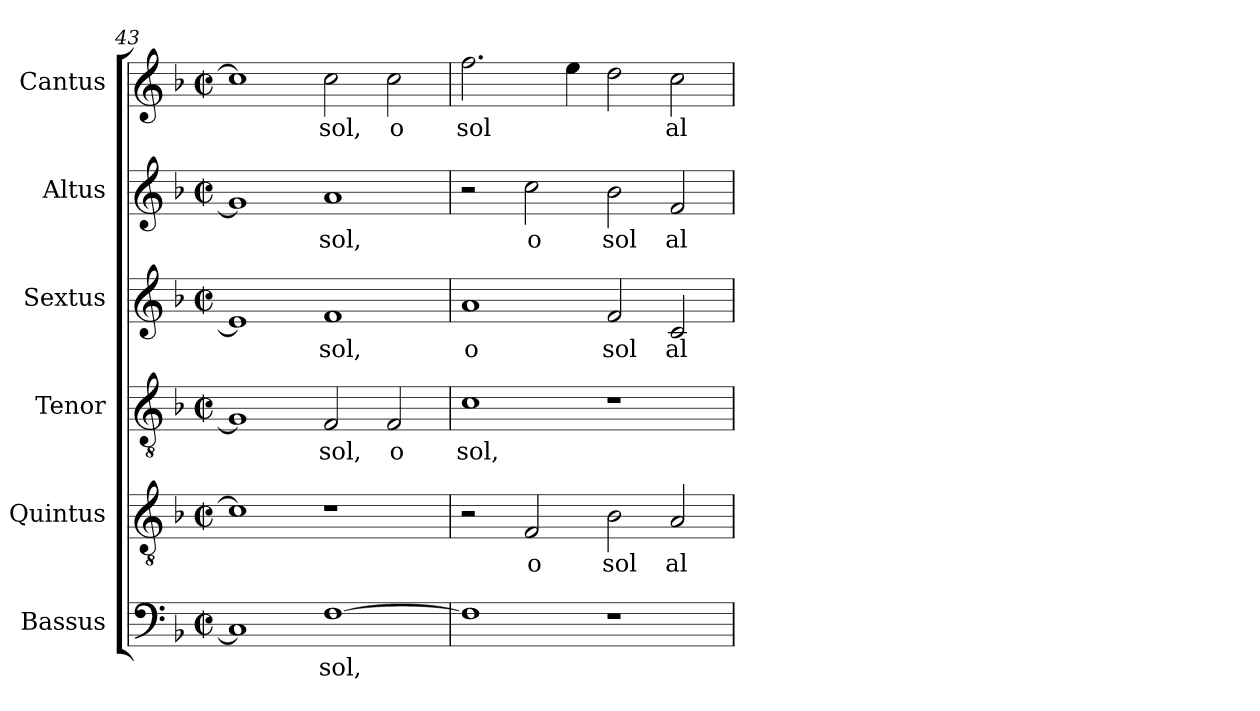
**kern	**text	**kern	**text	**kern	**text	**kern	**text	**kern	**text	**kern	**text
*part6	*part6	*part5	*part5	*part4	*part4	*part3	*part3	*part2	*part2	*part1	*part1
*staff6	*staff6	*staff5	*staff5	*staff4	*staff4	*staff3	*staff3	*staff2	*staff2	*staff1	*staff1
*I"Bassus	*	*I"Quintus	*	*I"Tenor	*	*I"Sextus	*	*I"Altus	*	*I"Cantus	*
*clefF4	*	*clefGv2	*	*clefGv2	*	*clefG2	*	*clefG2	*	*clefG2	*
*k[b-]	*	*k[b-]	*	*k[b-]	*	*k[b-]	*	*k[b-]	*	*k[b-]	*
*F:	*	*F:	*	*F:	*	*F:	*	*F:	*	*F:	*
*M2/2	*	*M2/2	*	*M2/2	*	*M2/2	*	*M2/2	*	*M2/2	*
*met(c|)	*	*met(c|)	*	*met(c|)	*	*met(c|)	*	*met(c|)	*	*met(c|)	*
=43	=43	=43	=43	=43	=43	=43	=43	=43	=43	=43	=43
!	!LO:LY:b:cj	!	!LO:LY:b:cj	!	!LO:LY:b:cj	!	!LO:LY:b:cj	!	!LO:LY:b:cj	!	!LO:LY:b:cj
1C]	.	1c]	.	1G]	.	1e]	.	1g]	.	1cc]	.
!	!LO:LY:b:cj	!	!	!	!LO:LY:b:cj	!	!LO:LY:b:cj	!	!LO:LY:b:cj	!	!LO:LY:b:cj
[>1F	sol,	1r	.	2F/	sol,	1f	sol,	1a	sol,	2cc\	sol,
!	!	!	!	!	!LO:LY:b:cj	!	!	!	!	!	!LO:LY:b:cj
.	.	.	.	2F/	o	.	.	.	.	2cc\	o
=44	=44	=44	=44	=44	=44	=44	=44	=44	=44	=44	=44
!	!LO:LY:b:cj	!	!	!	!LO:LY:b:cj	!	!LO:LY:b:cj	!	!	!	!LO:LY:b:cj
1F]	.	2r	.	1c	sol,	1a	o	2r	.	2.ff\	sol
!	!	!	!LO:LY:b:cj	!	!	!	!	!	!LO:LY:b:cj	!	!
.	.	2F/	o	.	.	.	.	2cc\	o	.	.
!	!	!	!	!	!	!	!	!	!	!	!LO:LY:b:cj
.	.	.	.	.	.	.	.	.	.	4ee\	.
!	!	!	!LO:LY:b:cj	!	!	!	!LO:LY:b:cj	!	!LO:LY:b:cj	!	!LO:LY:b:cj
1r	.	2B-\	sol	1r	.	2f/	sol	2b-\	sol	2dd\	.
!	!	!	!LO:LY:b:cj	!	!	!	!LO:LY:b:cj	!	!LO:LY:b:cj	!	!LO:LY:b:cj
.	.	2A/	al	.	.	2c/	al	2f/	al	2cc\	al
=	=	=	=	=	=	=	=	=	=	=	=
*-	*-	*-	*-	*-	*-	*-	*-	*-	*-	*-	*-
